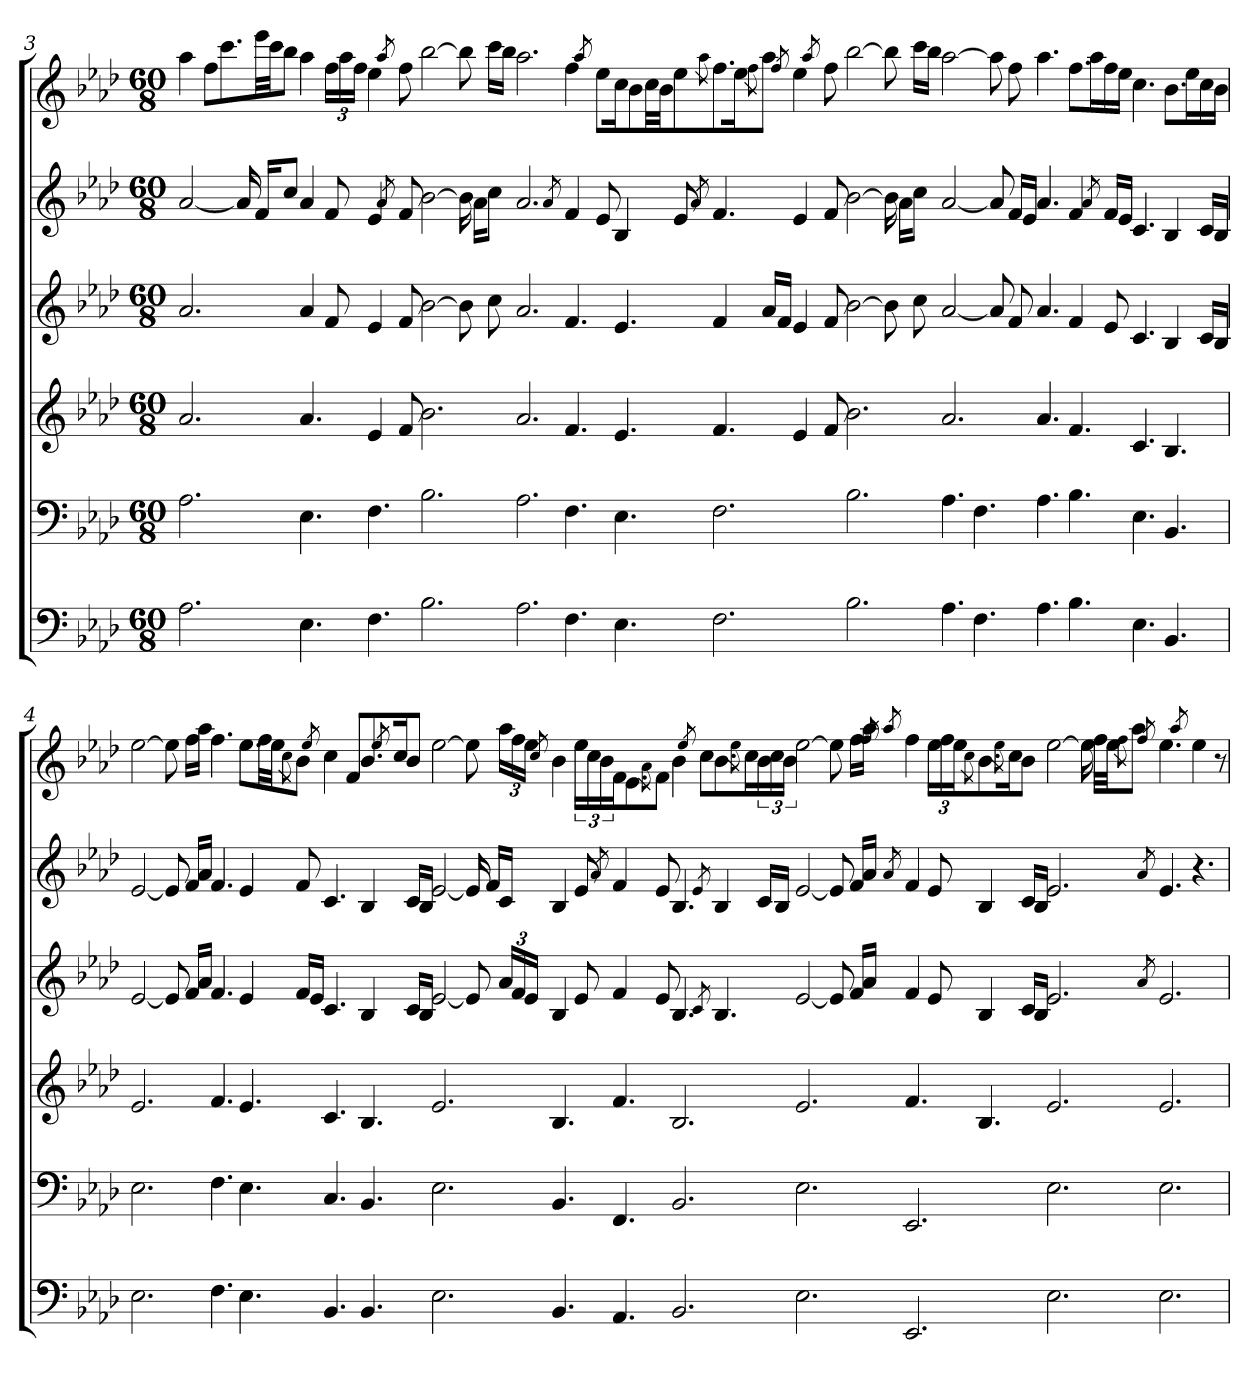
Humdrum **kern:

**kern	**kern	**kern	**kern	**kern	**kern
*part6	*part5	*part4	*part3	*part2	*part1
*staff6	*staff5	*staff4	*staff3	*staff2	*staff1
*clefF4	*clefF4	*clefG2	*clefG2	*clefG2	*clefG2
*k[b-e-a-d-]	*k[b-e-a-d-]	*k[b-e-a-d-]	*k[b-e-a-d-]	*k[b-e-a-d-]	*k[b-e-a-d-]
*M60/8	*M60/8	*M60/8	*M60/8	*M60/8	*M60/8
=3	=3	=3	=3	=3	=3
2.A-	2.A-	2.a-	2.a-	[2a-	4aa-
.	.	.	.	.	8ff\L
.	.	.	.	.	8.ccc\
.	.	.	.	16a-]	.
.	.	.	.	16f/KL	32eee-\LL
.	.	.	.	.	32ccc\JJ
.	.	.	.	8cc/J	8bb-\J
4.E-	4.E-	4.a-	4a-	4a-	4aa-
.	.	.	8f	8f	24ff\LL
.	.	.	.	.	24aa-\
.	.	.	.	.	24ff\JJ
4.F	4.F	4e-	4e-	4e-	4ee-
.	.	.	.	8qa-	8qaa-
.	.	8f	8f	8f	8ff
2.B-	2.B-	2.b-	[2b-	[2b-	[2bb-
.	.	.	8b-]	16b-]	8bb-]
.	.	.	.	16a-\KL	.
.	.	.	8cc	8cc\J	16ccc\LL
.	.	.	.	.	16bb-\JJ
2.A-	2.A-	2.a-	2.a-	2.a-	2.aa-
.	.	.	.	8qa-	.
4.F	4.F	4.f	4.f	4f	4ff
.	.	.	.	.	8qaa-
.	.	.	.	8e-	8ee-\L
4.E-	4.E-	4.e-	4.e-	4B-	16cc\K
.	.	.	.	.	8b-\
.	.	.	.	.	32cc\LL
.	.	.	.	.	32b-\JJ
.	.	.	.	8e-	8ee-\
.	.	.	.	8qa-	8qaa-\
2.F	2.F	4.f	4f	4.f	8.ff\
.	.	.	.	.	16ee-\K
.	.	.	.	.	8qff\
.	.	.	16a-/LL	.	8aa-\J
.	.	.	16f/JJ	.	.
.	.	.	.	.	8qff
.	.	4e-	4e-	4e-	4ee-
.	.	.	.	.	8qaa-
.	.	8f	8f	8f	8ff
2.B-	2.B-	2.b-	[2b-	[2b-	[2bb-
.	.	.	8b-]	16b-]	8bb-]
.	.	.	.	16a-\KL	.
.	.	.	8cc	8cc\J	16ccc\LL
.	.	.	.	.	16bb-\JJ
4.A-	4.A-	2.a-	[2a-	[2a-	[2aa-
4.F	4.F	.	.	.	.
.	.	.	8a-]	8a-]	8aa-]
.	.	.	8f	16f/LL	8ff
.	.	.	.	16e-/JJ	.
4.A-	4.A-	4.a-	4.a-	4.a-	4.aa-
4.B-	4.B-	4.f	4f	4f	8.ff\L
.	.	.	.	.	16aa-\L
.	.	.	.	8qa-	.
.	.	.	8e-	16f/LL	16ff\
.	.	.	.	16e-/JJ	16ee-\JJ
4.E-	4.E-	4.c	4.c	4.c	4.cc
4.BB-	4.BB-	4.B-	4B-	4B-	8.b-\L
.	.	.	.	.	16ee-\L
.	.	.	16c/LL	16c/LL	16cc\
.	.	.	16B-/JJ	16B-/JJ	16b-\JJ
=4	=4	=4	=4	=4	=4
2.E-	2.E-	2.e-	[2e-	[2e-	[2ee-
.	.	.	8e-]	8e-]	8ee-]
.	.	.	16f/LL	16f/LL	16ff\LL
.	.	.	16a-/JJ	16a-/JJ	16aa-\JJ
4.F	4.F	4.f	4.f	4.f	4.ff
4.E-	4.E-	4.e-	4e-	4e-	8.ee-\L
.	.	.	.	.	32ff\LL
.	.	.	.	.	32ee-\JJ
.	.	.	.	.	8qcc\
.	.	.	16f/LL	8f	8b-\J
.	.	.	16e-/JJ	.	.
.	.	.	.	.	8qee-
4.BB-	4.C	4.c	4.c	4.c	4cc
.	.	.	.	.	8f/L
4.BB-	4.BB-	4.B-	4B-	4B-	8.b-/
.	.	.	.	.	8qee-/
.	.	.	.	.	16cc/K
.	.	.	16c/LL	16c/LL	8b-/J
.	.	.	16B-/JJ	16B-/JJ	.
2.E-	2.E-	2.e-	[2e-	[2e-	[2ee-
.	.	.	8e-]	16e-]	8ee-]
.	.	.	.	16f/KL	.
.	.	.	24a-/LL	8c/J	24aa-\LL
.	.	.	24f/	.	24ff\
.	.	.	24e-/JJ	.	24ee-\JJ
.	.	.	.	.	8qcc
4.BB-	4.BB-	4.B-	4B-	4B-	4b-
.	.	.	8e-	8e-	24ee-\LL
.	.	.	.	.	24cc\
.	.	.	.	.	24b-\
.	.	.	.	8qa-	.
4.AA-	4.FF	4.f	4f	4f	16f\J
.	.	.	.	.	8.e-\
.	.	.	.	.	8qa-\
.	.	.	8e-	8e-	8f\J
2.BB-	2.BB-	2.B-	4.B-	4.B-	4b-
.	.	.	.	.	8qee-
.	.	.	.	.	8cc\L
.	.	.	8qc	8qe-	.
.	.	.	4.B-	4B-	8.b-\
.	.	.	.	.	8qee-\
.	.	.	.	.	16cc\L
.	.	.	.	16c/LL	24b-\
.	.	.	.	.	24cc\
.	.	.	.	16B-/JJ	.
.	.	.	.	.	24b-\JJ
2.E-	2.E-	2.e-	[2e-	[2e-	[2ee-
.	.	.	8e-]	8e-]	8ee-]
.	.	.	16f/LL	16f/LL	16ff\LL
.	.	.	16a-/JJ	16a-/JJ	16aa-\JJ
.	.	.	.	.	8qff
.	.	.	.	8qa-	8qaa-
2.EE-	2.EE-	4.f	4f	4f	4ff
.	.	.	8e-	8e-	24ee-\LL
.	.	.	.	.	24ff\
.	.	.	.	.	24ee-\J
.	.	.	.	.	8qcc\
.	.	4.B-	4B-	4B-	8.b-\
.	.	.	.	.	8qee-\
.	.	.	.	.	16cc\K
.	.	.	16c/LL	16c/LL	8b-\J
.	.	.	16B-/JJ	16B-/JJ	.
2.E-	2.E-	2.e-	2.e-	2.e-	[2ee-
.	.	.	.	.	16ee-]
.	.	.	.	.	32ff\LLL
.	.	.	.	.	32ee-\JJ
.	.	.	.	.	8qff\
.	.	.	.	.	8aa-\J
.	.	.	8qa-	8qa-	8qff
2.E-	2.E-	2.e-	2.e-	4.e-	4.ee-
.	.	.	.	.	8qaa-
.	.	.	.	4.r	4ee-
.	.	.	.	.	8r
=	=	=	=	=	=
*-	*-	*-	*-	*-	*-
